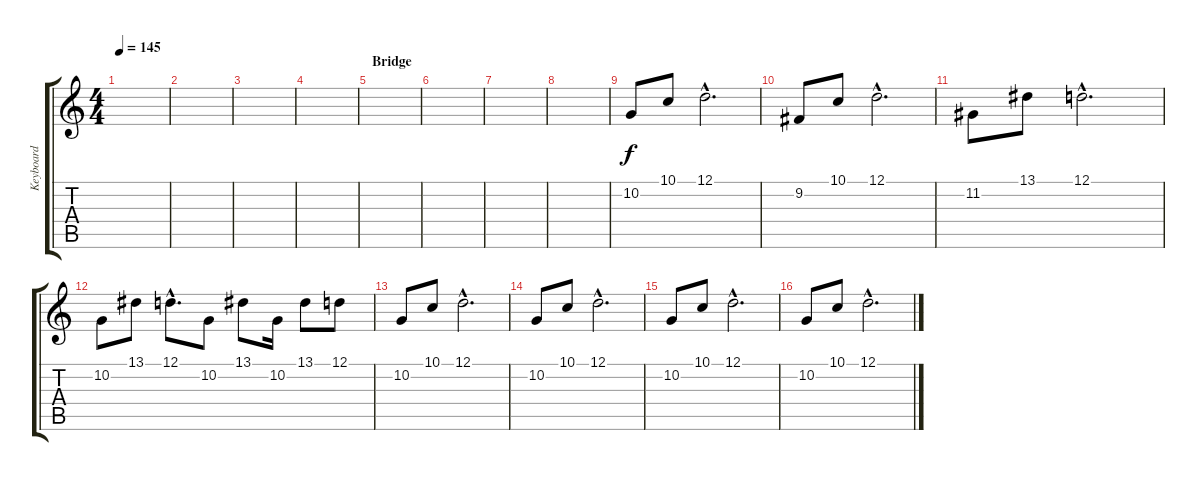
\track ("Keyboard" "Keyboard") {instrument musicbox}
\staff {score tabs}
\tuning (D4 A3 F3 C3 G2 C2) {hide}
\ts (4 4)
\tempo 145
\clef g2
\ks c
|
|
|
|
\section ("" "Bridge")
|
|
|
|
10.2.8 10.1.8 12.1{hac}.2{d} |
9.2.8 10.1.8 12.1{hac}.2{d} |
11.2.8 13.1.8 12.1{hac}.2{d} |
10.2.8 13.1.8 12.1{hac}.8{d} 10.2.8 13.1.8 10.2.16 13.1.8 12.1.8 |
10.2.8 10.1.8 12.1{hac}.2{d} |
10.2.8 10.1.8 12.1{hac}.2{d} |
10.2.8 10.1.8 12.1{hac}.2{d} |
10.2.8 10.1.8 12.1{hac}.2{d}
